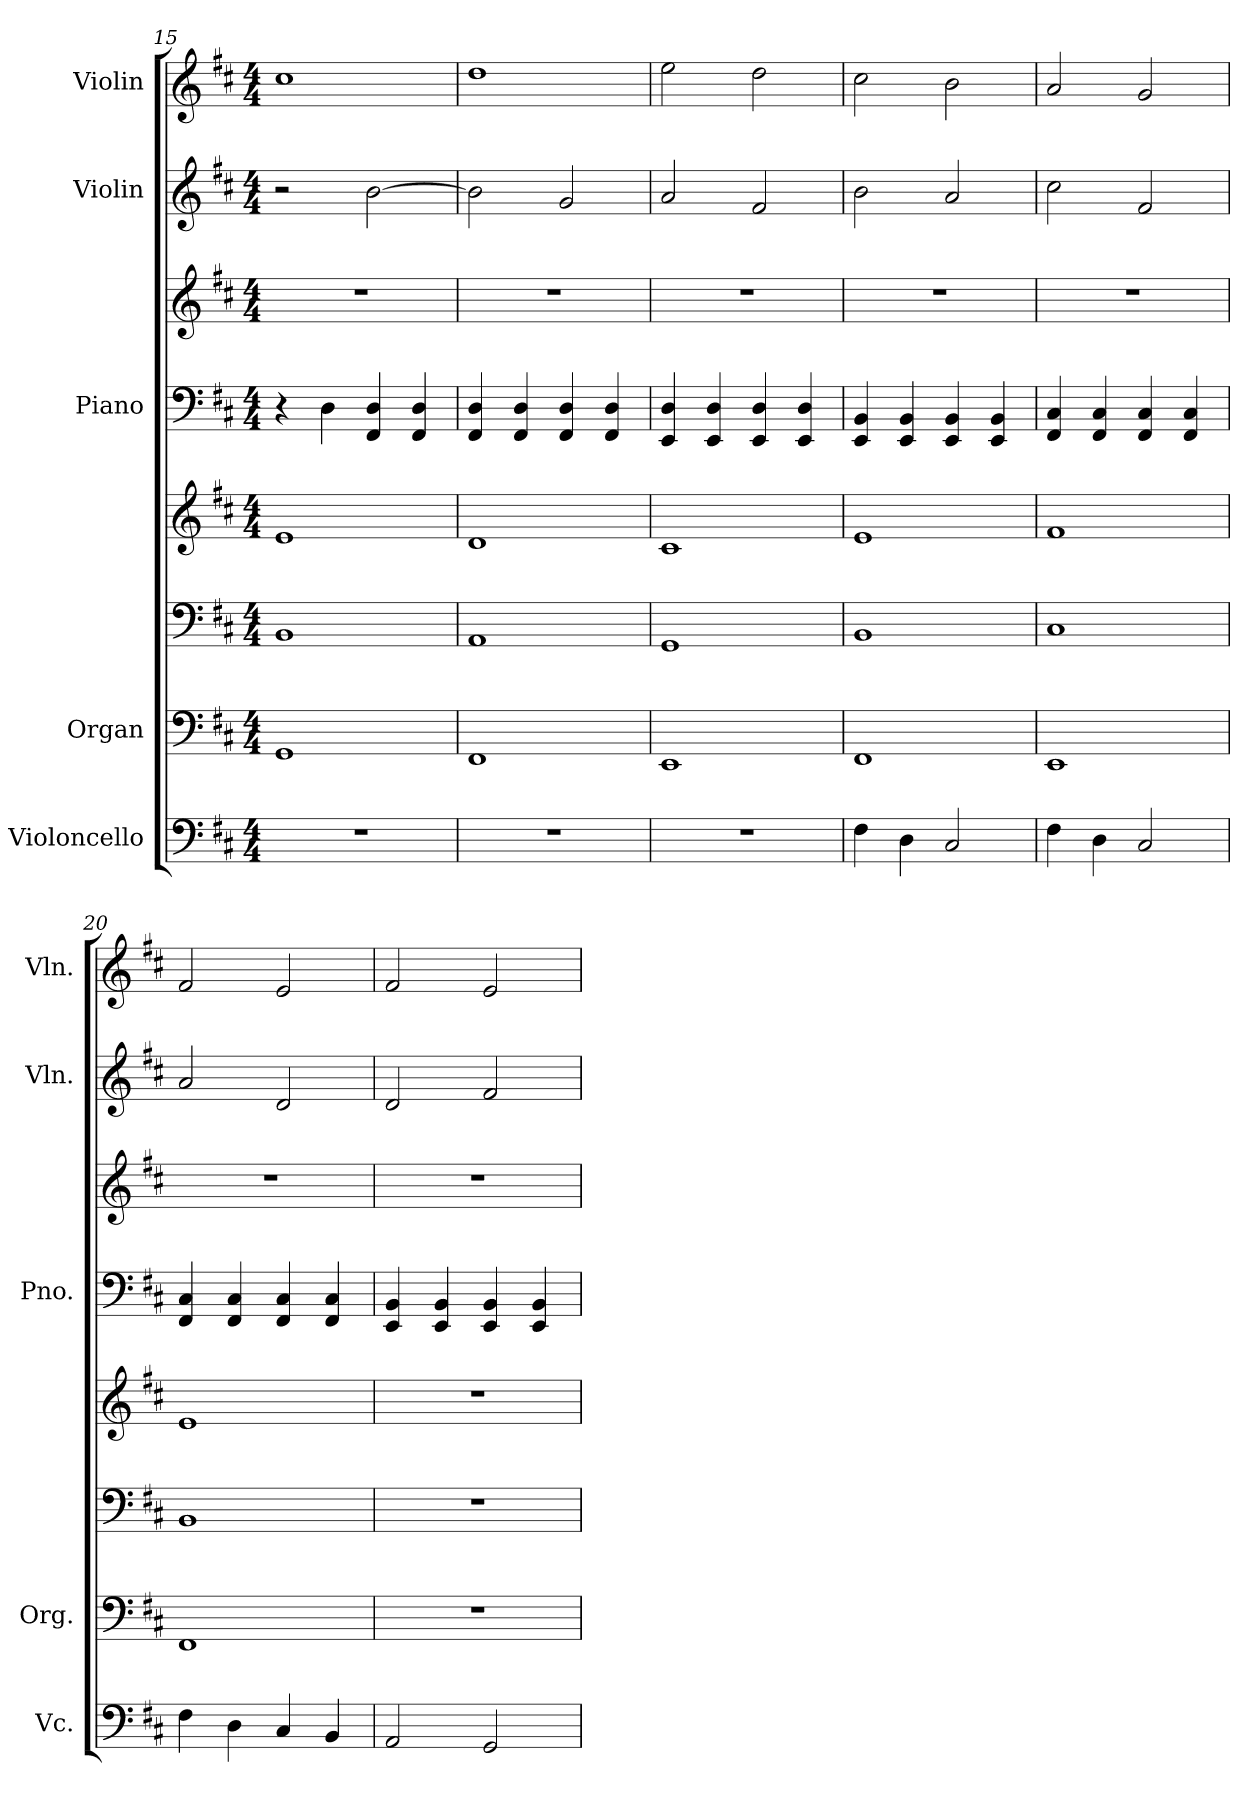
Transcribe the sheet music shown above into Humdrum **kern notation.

**kern	**kern	**kern	**kern	**kern	**kern	**kern	**kern
*part5	*part4	*part4	*part4	*part3	*part3	*part2	*part1
*staff8	*staff7	*staff6	*staff5	*staff4	*staff3	*staff2	*staff1
*I"Violoncello	*I"Organ	*	*	*I"Piano	*	*I"Violin	*I"Violin
*I'Vc.	*I'Org.	*	*	*I'Pno.	*	*I'Vln.	*I'Vln.
*clefF4	*clefF4	*clefF4	*clefG2	*clefF4	*clefG2	*clefG2	*clefG2
*k[f#c#]	*k[f#c#]	*k[f#c#]	*k[f#c#]	*k[f#c#]	*k[f#c#]	*k[f#c#]	*k[f#c#]
*M4/4	*M4/4	*M4/4	*M4/4	*M4/4	*M4/4	*M4/4	*M4/4
=15	=15	=15	=15	=15	=15	=15	=15
1r	1GG	1BB	1e	4r	1r	2r	1cc#
.	.	.	.	4D\	.	.	.
.	.	.	.	4FF#/ 4D/	.	[2b\	.
.	.	.	.	4FF#/ 4D/	.	.	.
=16	=16	=16	=16	=16	=16	=16	=16
1r	1FF#	1AA	1d	4FF#/ 4D/	1r	2b\]	1dd
.	.	.	.	4FF#/ 4D/	.	.	.
.	.	.	.	4FF#/ 4D/	.	2g/	.
.	.	.	.	4FF#/ 4D/	.	.	.
=17	=17	=17	=17	=17	=17	=17	=17
1r	1EE	1GG	1c#	4EE/ 4D/	1r	2a/	2ee\
.	.	.	.	4EE/ 4D/	.	.	.
.	.	.	.	4EE/ 4D/	.	2f#/	2dd\
.	.	.	.	4EE/ 4D/	.	.	.
=18	=18	=18	=18	=18	=18	=18	=18
4F#\	1FF#	1BB	1e	4EE/ 4BB/	1r	2b\	2cc#\
4D\	.	.	.	4EE/ 4BB/	.	.	.
2C#/	.	.	.	4EE/ 4BB/	.	2a/	2b\
.	.	.	.	4EE/ 4BB/	.	.	.
!!LO:PB:g=z
=19	=19	=19	=19	=19	=19	=19	=19
4F#\	1EE	1C#	1f#	4FF#/ 4C#/	1r	2cc#\	2a/
4D\	.	.	.	4FF#/ 4C#/	.	.	.
2C#/	.	.	.	4FF#/ 4C#/	.	2f#/	2g/
.	.	.	.	4FF#/ 4C#/	.	.	.
=20	=20	=20	=20	=20	=20	=20	=20
4F#\	1FF#	1BB	1e	4FF#/ 4C#/	1r	2a/	2f#/
4D\	.	.	.	4FF#/ 4C#/	.	.	.
4C#/	.	.	.	4FF#/ 4C#/	.	2d/	2e/
4BB/	.	.	.	4FF#/ 4C#/	.	.	.
=21	=21	=21	=21	=21	=21	=21	=21
2AA/	1r	1r	1r	4EE/ 4BB/	1r	2d/	2f#/
.	.	.	.	4EE/ 4BB/	.	.	.
2GG/	.	.	.	4EE/ 4BB/	.	2f#/	2e/
.	.	.	.	4EE/ 4BB/	.	.	.
=	=	=	=	=	=	=	=
*-	*-	*-	*-	*-	*-	*-	*-
